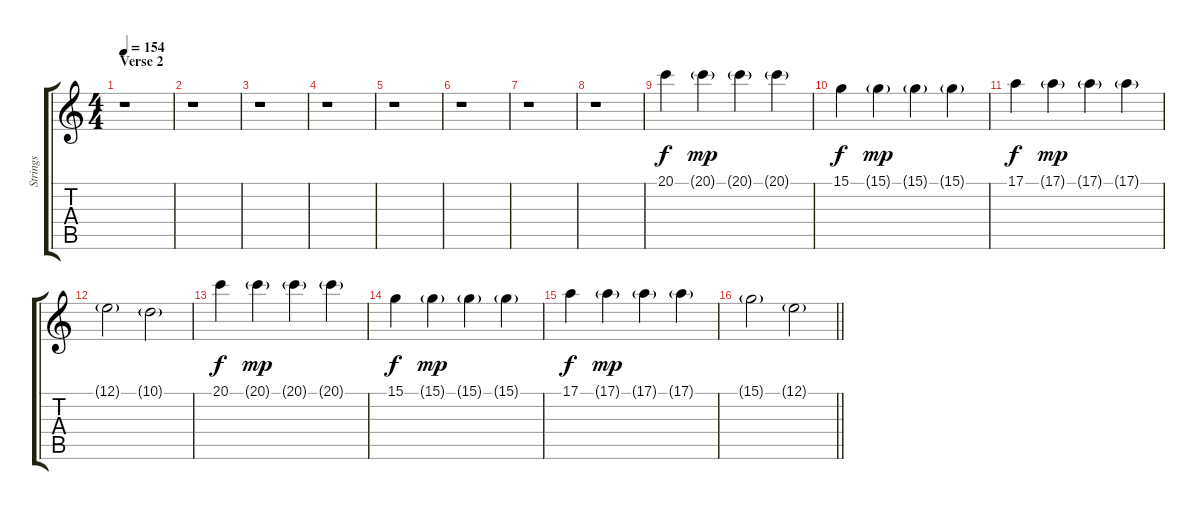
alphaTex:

\track ("Strings" "Strings") {instrument stringensemble1}
\staff {score tabs}
\tuning (E4 B3 G3 D3 A2 E2) {hide}
\ts (4 4)
\section ("" "Verse 2")
\tempo 154
\clef g2
\ks c
r.1{dy f} |
r.1 |
r.1 |
r.1 |
r.1 |
r.1 |
r.1 |
r.1 |
20.1.4 20.1{g}.4{dy mp} 20.1{g}.4 20.1{g}.4 |
15.1.4{dy f} 15.1{g}.4{dy mp} 15.1{g}.4 15.1{g}.4 |
17.1.4{dy f} 17.1{g}.4{dy mp} 17.1{g}.4 17.1{g}.4 |
12.1{g}.2 10.1{g}.2 |
20.1.4{dy f} 20.1{g}.4{dy mp} 20.1{g}.4 20.1{g}.4 |
15.1.4{dy f} 15.1{g}.4{dy mp} 15.1{g}.4 15.1{g}.4 |
17.1.4{dy f} 17.1{g}.4{dy mp} 17.1{g}.4 17.1{g}.4 |
\barLineRight lightlight
15.1{g}.2 12.1{g}.2
